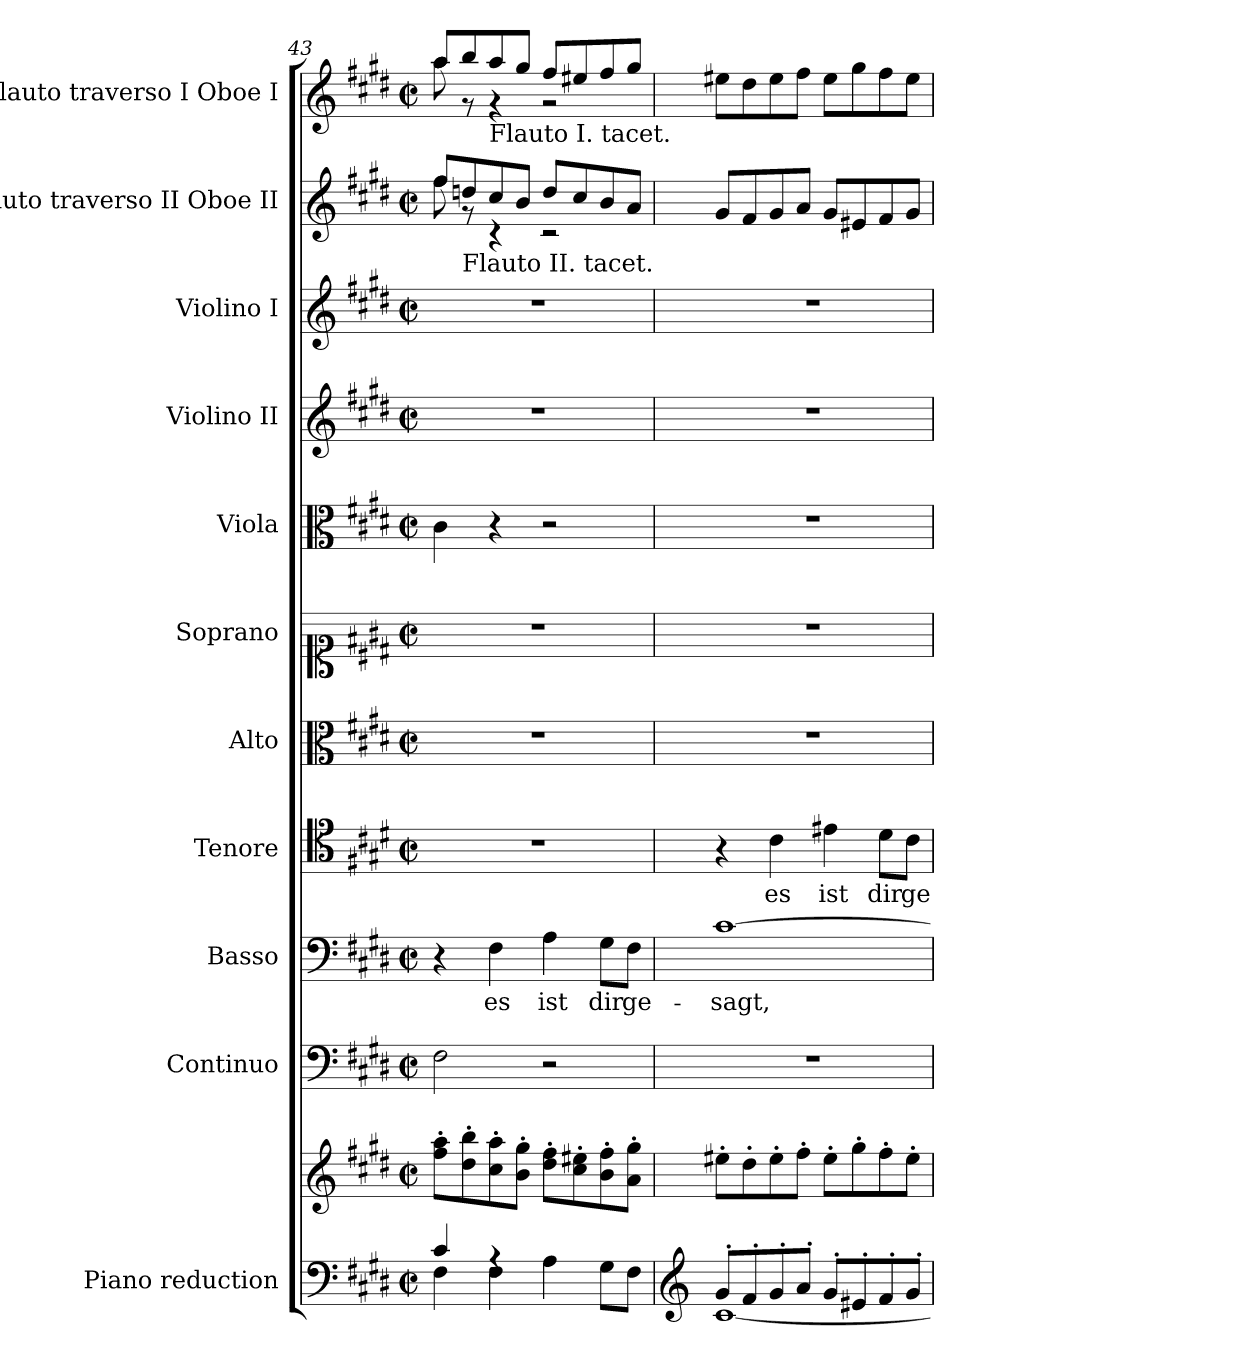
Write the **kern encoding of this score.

**kern	**kern	**kern	**kern	**text	**kern	**text	**kern	**kern	**kern	**kern	**kern	**kern	**kern
*part11	*part11	*part10	*part9	*part9	*part8	*part8	*part7	*part6	*part5	*part4	*part3	*part2	*part1
*staff12	*staff11	*staff10	*staff9	*staff9	*staff8	*staff8	*staff7	*staff6	*staff5	*staff4	*staff3	*staff2	*staff1
*I"Piano reduction	*	*I"Continuo	*I"Basso	*	*I"Tenore	*	*I"Alto	*I"Soprano	*I"Viola	*I"Violino II	*I"Violino I	*I"Flauto traverso II Oboe II	*I"Flauto traverso I Oboe I
*I'Pno	*	*	*	*	*	*	*	*	*	*	*	*I'Ob	*I'Ob
*clefF4	*clefG2	*clefF4	*clefF4	*	*clefC4	*	*clefC3	*clefC1	*clefC3	*clefG2	*clefG2	*clefG2	*clefG2
*k[f#c#g#d#]	*k[f#c#g#d#]	*k[f#c#g#d#]	*k[f#c#g#d#]	*	*k[f#c#g#d#]	*	*k[f#c#g#d#]	*k[f#c#g#d#]	*k[f#c#g#d#]	*k[f#c#g#d#]	*k[f#c#g#d#]	*k[f#c#g#d#]	*k[f#c#g#d#]
*M2/2	*M2/2	*M2/2	*M2/2	*	*M2/2	*	*M2/2	*M2/2	*M2/2	*M2/2	*M2/2	*M2/2	*M2/2
*met(c|)	*met(c|)	*met(c|)	*met(c|)	*	*met(c|)	*	*met(c|)	*met(c|)	*met(c|)	*met(c|)	*met(c|)	*met(c|)	*met(c|)
=43	=43	=43	=43	=43	=43	=43	=43	=43	=43	=43	=43	=43	=43
*^	*	*	*	*	*	*	*	*	*	*	*	*^	*^
4c#/	4F#\	8ff#\' 8aa\'L	2F#\	4r	.	1r	.	1r	1r	4c#\	1r	1r	8ff#/L	8ff#\	8aa/L	8aa\
!	!	!	!	!	!	!	!	!	!	!	!	!	!LO:TX:b:t=Flauto II. tacet.	!	!	!
.	.	8dd#\' 8bb\'	.	.	.	.	.	.	.	.	.	.	8ddn/	8r	8bb/	8r
!	!	!	!	!	!	!	!	!	!	!	!	!	!	!	!LO:TX:b:t=Flauto I. tacet.	!
!	!	!	!	!	!LO:LY:b	!	!	!	!	!	!	!	!	!	!	!
4rA	4F#\	8cc#\' 8aa\'	.	4F#\	es	.	.	.	.	4r	.	.	8cc#/	4r	8aa/	4r
.	.	8b\' 8gg#\'J	.	.	.	.	.	.	.	.	.	.	8b/J	.	8gg#/J	.
!	!	!	!	!	!LO:LY:b	!	!	!	!	!	!	!	!	!	!	!
2ryy	4A\	8dd#\' 8ff#\'L	2r	4A\	ist	.	.	.	.	2r	.	.	8dd/L	2r	8ff#/L	2r
.	.	8cc#\' 8ee#X\'	.	.	.	.	.	.	.	.	.	.	8cc#/	.	8ee#X/	.
!	!	!	!	!	!LO:LY:b	!	!	!	!	!	!	!	!	!	!	!
.	8G#\L	8b\' 8ff#\'	.	8G#\L	dir	.	.	.	.	.	.	.	8b/	.	8ff#/	.
!	!	!	!	!	!LO:LY:b	!	!	!	!	!	!	!	!	!	!	!
.	8F#\J	8a\' 8gg#\'J	.	8F#\J	ge-	.	.	.	.	.	.	.	8a/J	.	8gg#/J	.
*	*	*	*	*	*	*	*	*	*	*	*	*	*v	*v	*	*
*	*	*	*	*	*	*	*	*	*	*	*	*	*	*v	*v
=44	=44	=44	=44	=44	=44	=44	=44	=44	=44	=44	=44	=44	=44	=44
*clefG2	*	*	*	*	*	*	*	*	*	*	*	*	*	*
!	!	!	!	!	!LO:LY:b	!	!	!	!	!	!	!	!	!
8g#'/L	[1c#	8ee#X'\L	1r	[1c#	sagt,	4r	.	1r	1r	1r	1r	1r	8g#/L	8ee#X\L
8f#'/	.	8dd#'\	.	.	.	.	.	.	.	.	.	.	8f#/	8dd#\
!	!	!	!	!	!	!	!LO:LY:b	!	!	!	!	!	!	!
8g#'/	.	8ee#'\	.	.	.	4c#\	es	.	.	.	.	.	8g#/	8ee#\
8a'/J	.	8ff#'\J	.	.	.	.	.	.	.	.	.	.	8a/J	8ff#\J
!	!	!	!	!	!	!	!LO:LY:b	!	!	!	!	!	!	!
8g#'/L	.	8ee#'\L	.	.	.	4e#X\	ist	.	.	.	.	.	8g#/L	8ee#\L
8e#X'/	.	8gg#'\	.	.	.	.	.	.	.	.	.	.	8e#X/	8gg#\
!	!	!	!	!	!	!	!LO:LY:b	!	!	!	!	!	!	!
8f#'/	.	8ff#'\	.	.	.	8d#\L	dir	.	.	.	.	.	8f#/	8ff#\
!	!	!	!	!	!	!	!LO:LY:b	!	!	!	!	!	!	!
8g#'/J	.	8ee#'\J	.	.	.	8c#\J	ge-	.	.	.	.	.	8g#/J	8ee#\J
*v	*v	*	*	*	*	*	*	*	*	*	*	*	*	*
=	=	=	=	=	=	=	=	=	=	=	=	=	=
*-	*-	*-	*-	*-	*-	*-	*-	*-	*-	*-	*-	*-	*-
